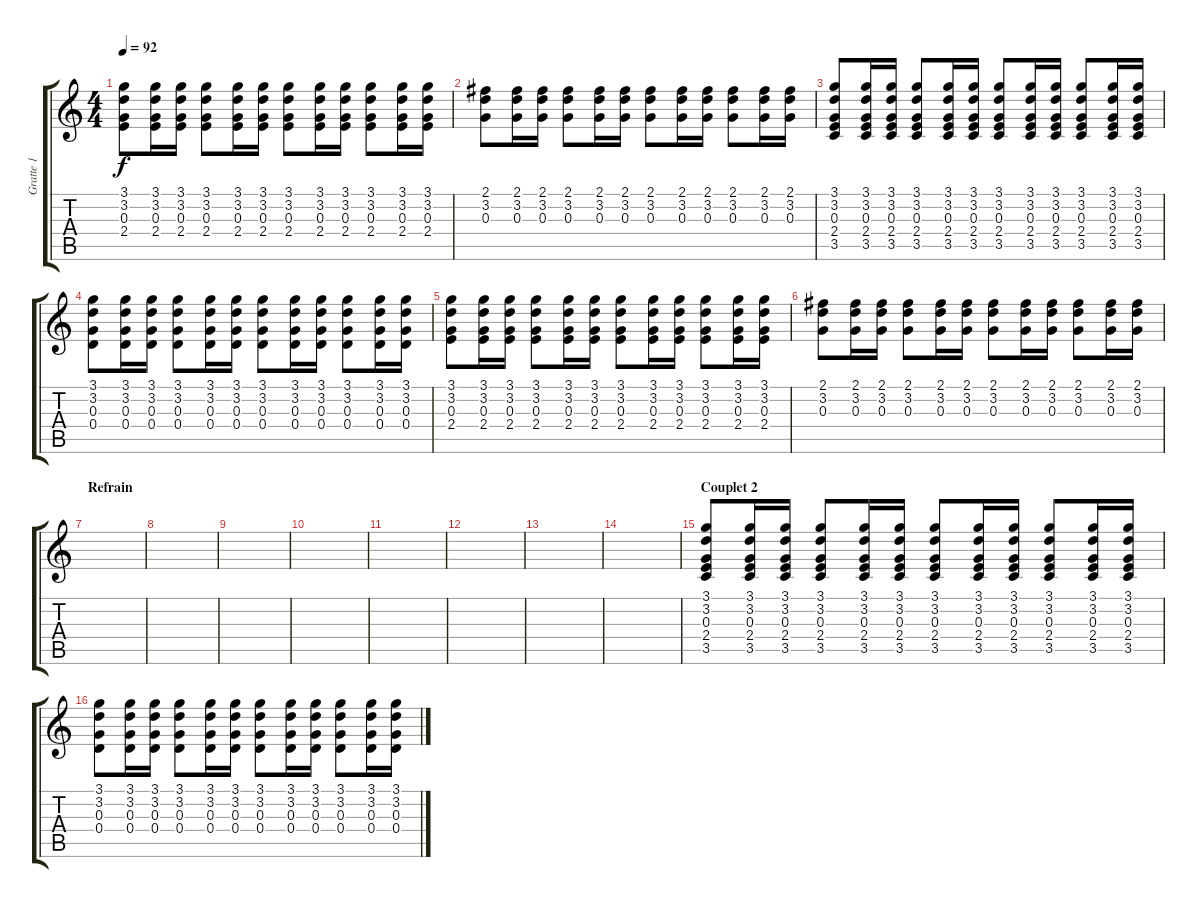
\track ("Gratte 1 " "Gratte 1 ") {instrument acousticguitarnylon}
\staff {score tabs}
\tuning (E4 B3 G3 D3 A2 E2) {hide}
\ts (4 4)
\tempo 92
\clef g2
\ks c
(3.1 3.2 0.3 2.4).8{dy f} (3.1 3.2 0.3 2.4).16 (3.1 3.2 0.3 2.4).16 (3.1 3.2 0.3 2.4).8 (3.1 3.2 0.3 2.4).16 (3.1 3.2 0.3 2.4).16 (3.1 3.2 0.3 2.4).8 (3.1 3.2 0.3 2.4).16 (3.1 3.2 0.3 2.4).16 (3.1 3.2 0.3 2.4).8 (3.1 3.2 0.3 2.4).16 (3.1 3.2 0.3 2.4).16 |
(2.1 3.2 0.3).8 (2.1 3.2 0.3).16 (2.1 3.2 0.3).16 (2.1 3.2 0.3).8 (2.1 3.2 0.3).16 (2.1 3.2 0.3).16 (2.1 3.2 0.3).8 (2.1 3.2 0.3).16 (2.1 3.2 0.3).16 (2.1 3.2 0.3).8 (2.1 3.2 0.3).16 (2.1 3.2 0.3).16 |
(3.1 3.2 0.3 2.4 3.5).8 (3.1 3.2 0.3 2.4 3.5).16 (3.1 3.2 0.3 2.4 3.5).16 (3.1 3.2 0.3 2.4 3.5).8 (3.1 3.2 0.3 2.4 3.5).16 (3.1 3.2 0.3 2.4 3.5).16 (3.1 3.2 0.3 2.4 3.5).8 (3.1 3.2 0.3 2.4 3.5).16 (3.1 3.2 0.3 2.4 3.5).16 (3.1 3.2 0.3 2.4 3.5).8 (3.1 3.2 0.3 2.4 3.5).16 (3.1 3.2 0.3 2.4 3.5).16 |
(3.1 3.2 0.3 0.4).8 (3.1 3.2 0.3 0.4).16 (3.1 3.2 0.3 0.4).16 (3.1 3.2 0.3 0.4).8 (3.1 3.2 0.3 0.4).16 (3.1 3.2 0.3 0.4).16 (3.1 3.2 0.3 0.4).8 (3.1 3.2 0.3 0.4).16 (3.1 3.2 0.3 0.4).16 (3.1 3.2 0.3 0.4).8 (3.1 3.2 0.3 0.4).16 (3.1 3.2 0.3 0.4).16 |
(3.1 3.2 0.3 2.4).8 (3.1 3.2 0.3 2.4).16 (3.1 3.2 0.3 2.4).16 (3.1 3.2 0.3 2.4).8 (3.1 3.2 0.3 2.4).16 (3.1 3.2 0.3 2.4).16 (3.1 3.2 0.3 2.4).8 (3.1 3.2 0.3 2.4).16 (3.1 3.2 0.3 2.4).16 (3.1 3.2 0.3 2.4).8 (3.1 3.2 0.3 2.4).16 (3.1 3.2 0.3 2.4).16 |
(2.1 3.2 0.3).8 (2.1 3.2 0.3).16 (2.1 3.2 0.3).16 (2.1 3.2 0.3).8 (2.1 3.2 0.3).16 (2.1 3.2 0.3).16 (2.1 3.2 0.3).8 (2.1 3.2 0.3).16 (2.1 3.2 0.3).16 (2.1 3.2 0.3).8 (2.1 3.2 0.3).16 (2.1 3.2 0.3).16 |
\section ("" "Refrain")
|
|
|
|
|
|
|
|
\section ("" "Couplet 2")
(3.1 3.2 0.3 2.4 3.5).8 (3.1 3.2 0.3 2.4 3.5).16 (3.1 3.2 0.3 2.4 3.5).16 (3.1 3.2 0.3 2.4 3.5).8 (3.1 3.2 0.3 2.4 3.5).16 (3.1 3.2 0.3 2.4 3.5).16 (3.1 3.2 0.3 2.4 3.5).8 (3.1 3.2 0.3 2.4 3.5).16 (3.1 3.2 0.3 2.4 3.5).16 (3.1 3.2 0.3 2.4 3.5).8 (3.1 3.2 0.3 2.4 3.5).16 (3.1 3.2 0.3 2.4 3.5).16 |
(3.1 3.2 0.3 0.4).8 (3.1 3.2 0.3 0.4).16 (3.1 3.2 0.3 0.4).16 (3.1 3.2 0.3 0.4).8 (3.1 3.2 0.3 0.4).16 (3.1 3.2 0.3 0.4).16 (3.1 3.2 0.3 0.4).8 (3.1 3.2 0.3 0.4).16 (3.1 3.2 0.3 0.4).16 (3.1 3.2 0.3 0.4).8 (3.1 3.2 0.3 0.4).16 (3.1 3.2 0.3 0.4).16
